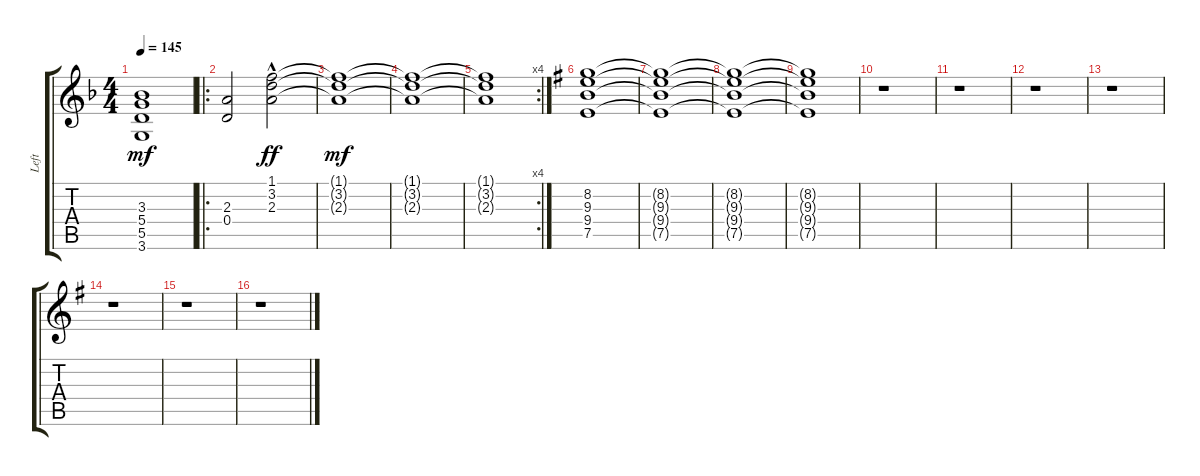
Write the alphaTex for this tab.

\track ("Left" "Left") {instrument acousticguitarsteel}
\staff {score tabs}
\tuning (E4 B3 G3 D3 A2 E2) {hide}
\ts (4 4)
\tempo 145
\clef g2
\ks f
(3.3{t} 5.4{t} 5.5{t} 3.6{t}).1{dy mf} |
\ro
(2.3 0.4).2 (1.1{hac} 3.2{hac} 2.3{hac}).2{dy ff} |
(1.1{t} 3.2{t} 2.3{t}).1{dy mf} |
(1.1{t} 3.2{t} 2.3{t}).1 |
\rc 4
(1.1{t} 3.2{t} 2.3{t}).1 |
\ks g
(8.2 9.3 9.4 7.5).1 |
(8.2{t} 9.3{t} 9.4{t} 7.5{t}).1 |
(8.2{t} 9.3{t} 9.4{t} 7.5{t}).1 |
(8.2{t} 9.3{t} 9.4{t} 7.5{t}).1 |
r.1 |
r.1 |
r.1 |
r.1 |
r.1 |
r.1 |
r.1
